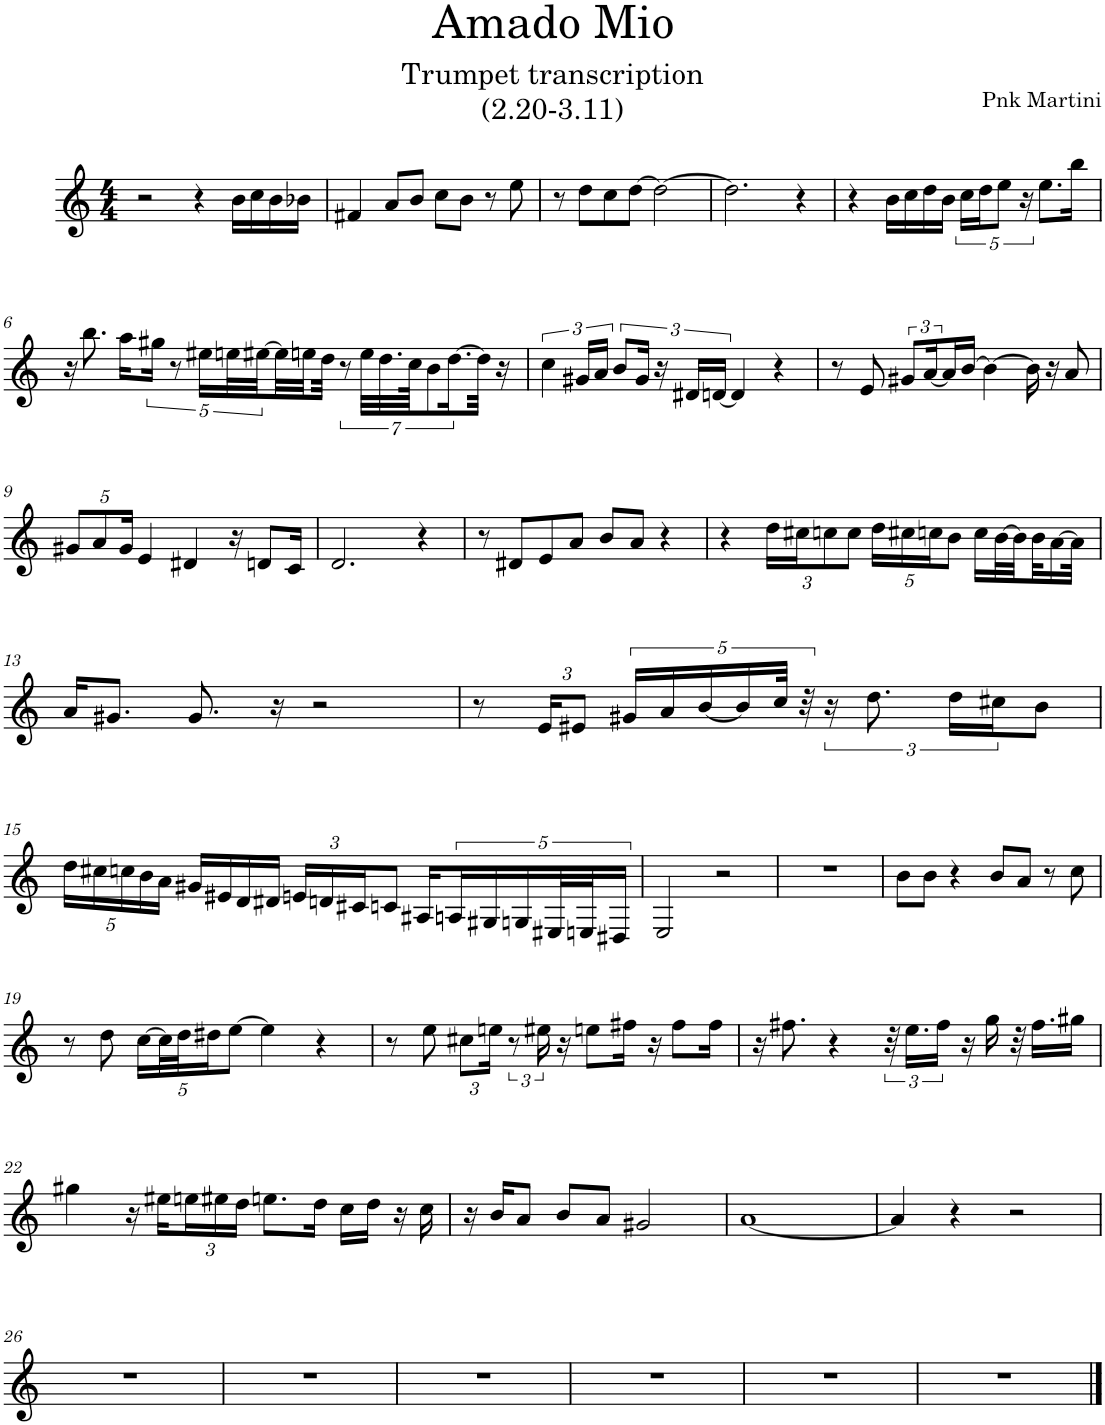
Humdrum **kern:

**kern
*part1
*staff1
*I"Piano
*I'Pno.
*clefG2
*k[]
*M4/4
=1
2r
4r
16b\LL
16cc\
16b\
16b-X\JJ
=2
4f#X/
8a/L
8b/J
8cc\L
8b\J
8r
8ee\
=3
8r
8dd\L
8cc\
[8dd\J
2dd\_
=4
2.dd\]
4r
=5
4r
16b\LL
16cc\
16dd\
16b\JJ
20cc\LL
20dd\J
10ee\J
20r
8.ee\L
16bb\Jk
!!LO:LB:g=z
=6
16r
8.bb\
16aa\LL
20gg#X\JJ
10r
20ee#X\LL
40een\L
[40ee#X\
32ee#\]
32een\
32dd\JJJ
14r
56ee\LLL
56.dd\
112cc\JJK
14b\
[28.dd\L
32dd\JJk]
16r
=7
6cc\
24g#X/LL
24a/JJ
12b/L
24g#/Jk
24r
24d#X/LL
[24dn/JJ
4d/]
4r
=8
8r
8e/
12g#X/L
[24a/L
16a/]
[16b/JJ
4b\_
16b\]
16r
8a/
!!LO:LB:g=z
=9
*Xbrackettup
10g#X/L
10a/
20g#/Jk
4e/
4d#X/
16r
8dn/L
16c/Jk
=10
2.d/
4r
=11
8r
8d#X/L
8e/
8a/J
8b/L
8a/J
4r
=12
4r
24dd\LL
24cc#X\J
12ccn\
12cc\J
20dd\LL
20cc#X\
20ccn\J
10b\J
16cc\LL
[32b\L
32b\]
32b\J
[16a\
32a\JJk]
!!LO:LB:g=z
=13
16a/KL
8.g#X/J
8.g#/
16r
2r
=14
8r
24e/KL
12e#X/J
*brackettup
20g#X/LL
20a/
[20b/
20b/]
40cc/JJk
40r
16r
8.dd\
16dd\LL
16cc#X\J
8b\J
!!LO:LB:g=z
=15
*Xbrackettup
20dd\LL
20cc#X\
20ccn\
20b\
20a\JJ
16g#X/LL
16e#X/
16d/
16d#X/JJ
24en/LL
24dn/
24c#X/J
8cn/J
16A#X/LL
*brackettup
80%3An/
80%3G#X/
80%3Gn/
160%3E#X/L
160%3En/J
80%3D#X/JJ
=16
2E/
2r
=17
1r
=18
8b\L
8b\J
4r
8b/L
8a/J
8r
8cc\
!!LO:LB:g=z
=19
8r
8dd\
*Xbrackettup
[20cc\LL
40cc\L]
40dd\J
20dd#X\J
[10ee\J
4ee\]
4r
=20
8r
8ee\
12cc#X\L
24een\Jk
*brackettup
12r
24ee#X\
16r
8een\L
16ff#X\Jk
16r
8ff#\L
16ff#\Jk
=21
16r
8.ff#X\
4r
32r
16.ee\LL
16ff#\JJ
16r
16gg\
32r
16.ff#\LL
16gg#X\JJ
!!LO:LB:g=z
=22
4gg#X\
16r
16ee#X\LL
*Xbrackettup
24een\
24ee#X\
24dd\JJ
8.een\L
16dd\Jk
16cc\LL
16dd\JJ
16r
16cc\
=23
16r
16b/KL
8a/J
8b/L
8a/J
2g#X/
=24
[1a
=25
4a/]
4r
2r
!!LO:LB:g=z
=26
1r
=27
1r
=28
1r
=29
1r
=30
1r
=31
1r
==
*-
